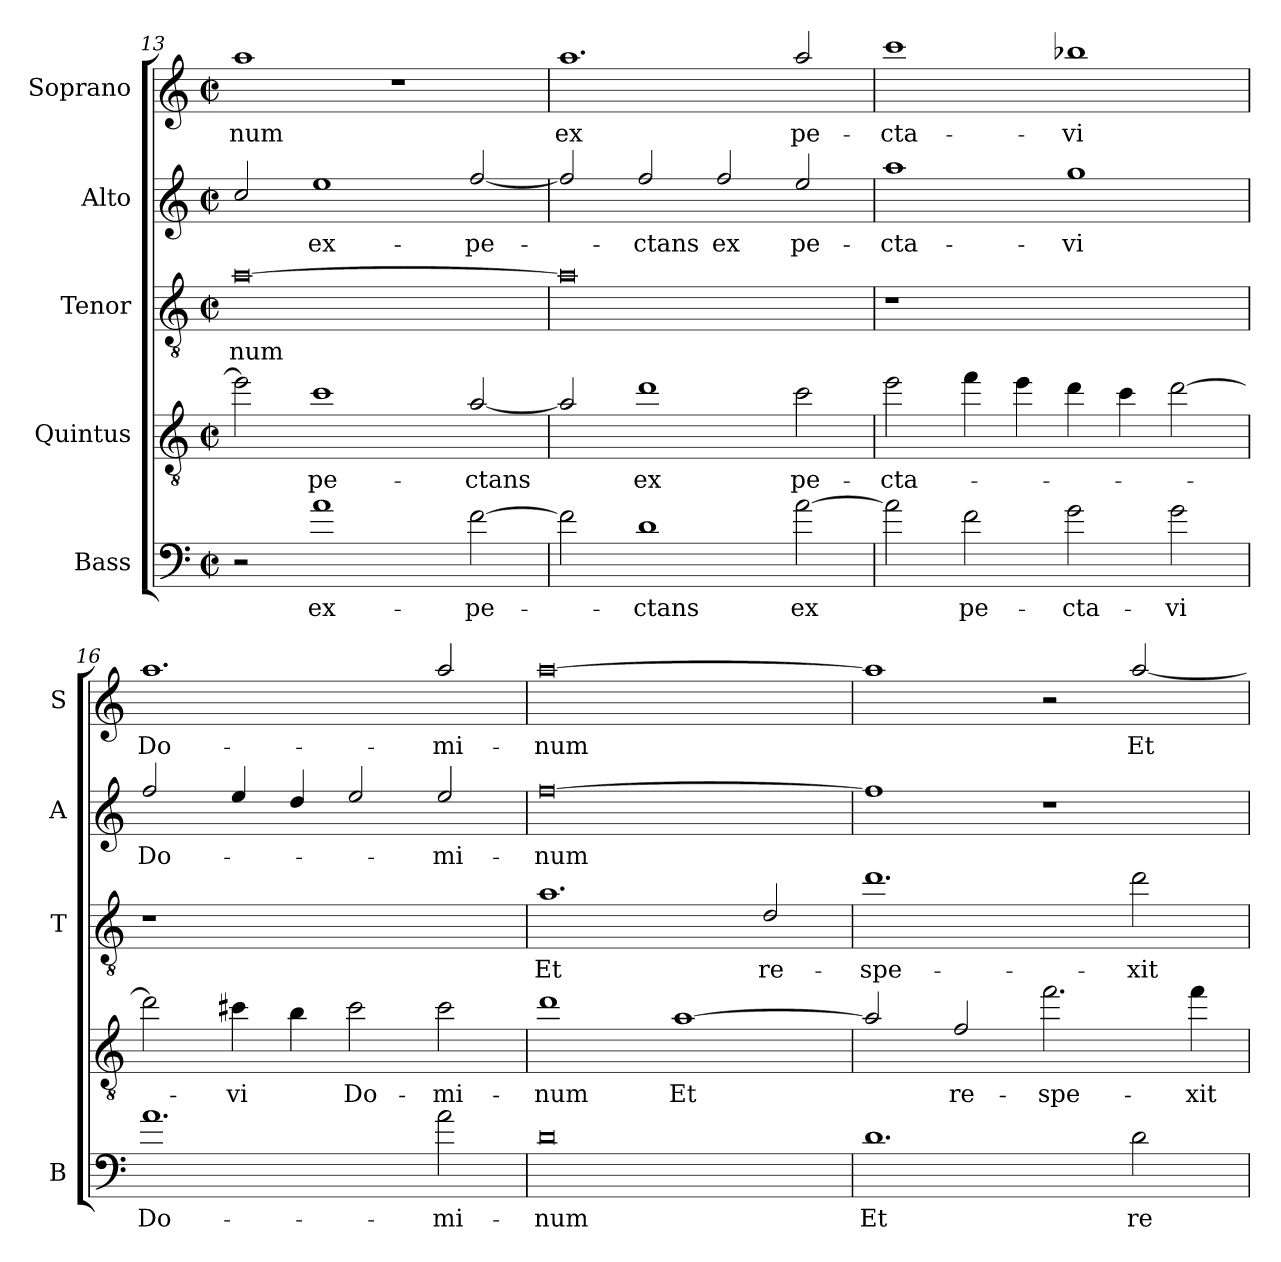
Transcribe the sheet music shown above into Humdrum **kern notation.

**kern	**text	**kern	**text	**kern	**text	**kern	**text	**kern	**text
*part5	*part5	*part4	*part4	*part3	*part3	*part2	*part2	*part1	*part1
*staff5	*staff5	*staff4	*staff4	*staff3	*staff3	*staff2	*staff2	*staff1	*staff1
*I"Bass	*	*I"Quintus	*	*I"Tenor	*	*I"Alto	*	*I"Soprano	*
*I'B	*	*	*	*I'T	*	*I'A	*	*I'S	*
*clefF4	*	*clefGv2	*	*clefGv2	*	*clefG2	*	*clefG2	*
*ITrd7c12	*	*ITrd7c12	*	*ITrd7c12	*	*ITrd7c12	*	*ITrd7c12	*
*k[]	*	*k[]	*	*k[]	*	*k[]	*	*k[]	*
*C:	*	*C:	*	*C:	*	*C:	*	*C:	*
*M2/2	*	*M2/2	*	*M2/2	*	*M2/2	*	*M2/2	*
*met(c|)	*	*met(c|)	*	*met(c|)	*	*met(c|)	*	*met(c|)	*
=13	=13	=13	=13	=13	=13	=13	=13	=13	=13
!	!	!	!	!	!LO:LY:b	!	!	!	!LO:LY:b
2r	.	2e\]	.	[0A	-num	2c/	.	1a	-num
!	!LO:LY:b	!	!LO:LY:b	!	!	!	!LO:LY:b	!	!
1A	ex-	1c	-pe-	.	.	1e	ex-	.	.
.	.	.	.	.	.	.	.	1r	.
!	!LO:LY:b	!	!LO:LY:b	!	!	!	!LO:LY:b	!	!
[2F\	-pe-	[2A/	-ctans	.	.	[2f/	-pe-	.	.
=14	=14	=14	=14	=14	=14	=14	=14	=14	=14
!	!	!	!	!	!	!	!	!	!LO:LY:b
2F\]	.	2A/]	.	0A]	.	2f/]	.	1.a	ex
!	!LO:LY:b	!	!LO:LY:b	!	!	!	!LO:LY:b	!	!
1D	-ctans	1d	ex	.	.	2f/	-ctans	.	.
!	!	!	!	!	!	!	!LO:LY:b	!	!
.	.	.	.	.	.	2f/	ex	.	.
!	!LO:LY:b	!	!LO:LY:b	!	!	!	!LO:LY:b	!	!LO:LY:b
[2A\	ex	2c\	pe-	.	.	2e/	pe-	2a/	pe-
!!LO:LB:g=z
=15	=15	=15	=15	=15	=15	=15	=15	=15	=15
!	!	!	!LO:LY:b	!	!	!	!LO:LY:b	!	!LO:LY:b
2A\]	.	2e\	-cta-	1r	.	1a	-cta-	1cc	-cta-
!	!LO:LY:b	!	!	!	!	!	!	!	!
2F\	pe-	4f\	.	.	.	.	.	.	.
.	.	4e\	.	.	.	.	.	.	.
!	!LO:LY:b	!	!	!	!	!	!LO:LY:b	!	!LO:LY:b
2G\	-cta-	4d\	.	1ryy	.	1g	-vi	1b-X	-vi
.	.	4c\	.	.	.	.	.	.	.
!	!LO:LY:b	!	!	!	!	!	!	!	!
2G\	-vi	[2d\	.	.	.	.	.	.	.
=16	=16	=16	=16	=16	=16	=16	=16	=16	=16
!	!LO:LY:b	!	!	!	!	!	!LO:LY:b	!	!LO:LY:b
1.A	Do-	2d\]	.	1r	.	2f/	Do-	1.a	Do-
!	!	!	!LO:LY:b	!	!	!	!	!	!
.	.	4c#X\	-vi	.	.	4e/	.	.	.
.	.	4B\	.	.	.	4d/	.	.	.
!	!	!	!LO:LY:b	!	!	!	!	!	!
.	.	2c#\	Do-	1ryy	.	2e/	.	.	.
!	!LO:LY:b	!	!LO:LY:b	!	!	!	!LO:LY:b	!	!LO:LY:b
2A\	-mi-	2c#\	-mi-	.	.	2e/	-mi-	2a/	-mi-
=17	=17	=17	=17	=17	=17	=17	=17	=17	=17
!	!LO:LY:b	!	!LO:LY:b	!	!LO:LY:b	!	!LO:LY:b	!	!LO:LY:b
0D	-num	1d	-num	1.A	Et	[0f	-num	[0a	-num
!	!	!	!LO:LY:b	!	!	!	!	!	!
.	.	[1A	Et	.	.	.	.	.	.
!	!	!	!	!	!LO:LY:b	!	!	!	!
.	.	.	.	2D/	re-	.	.	.	.
=18	=18	=18	=18	=18	=18	=18	=18	=18	=18
!	!LO:LY:b	!	!	!	!LO:LY:b	!	!	!	!
1.D	Et	2A/]	.	1.d	-spe-	1f]	.	1a]	.
!	!	!	!LO:LY:b	!	!	!	!	!	!
.	.	2F/	re-	.	.	.	.	.	.
!	!	!	!LO:LY:b	!	!	!	!	!	!
.	.	2.f\	-spe-	.	.	1r	.	2r	.
!	!LO:LY:b	!	!	!	!LO:LY:b	!	!	!	!LO:LY:b
2D\	re-	.	.	2d\	-xit	.	.	[2a/	Et
!	!	!	!LO:LY:b	!	!	!	!	!	!
.	.	4f\	-xit	.	.	.	.	.	.
=	=	=	=	=	=	=	=	=	=
*-	*-	*-	*-	*-	*-	*-	*-	*-	*-
